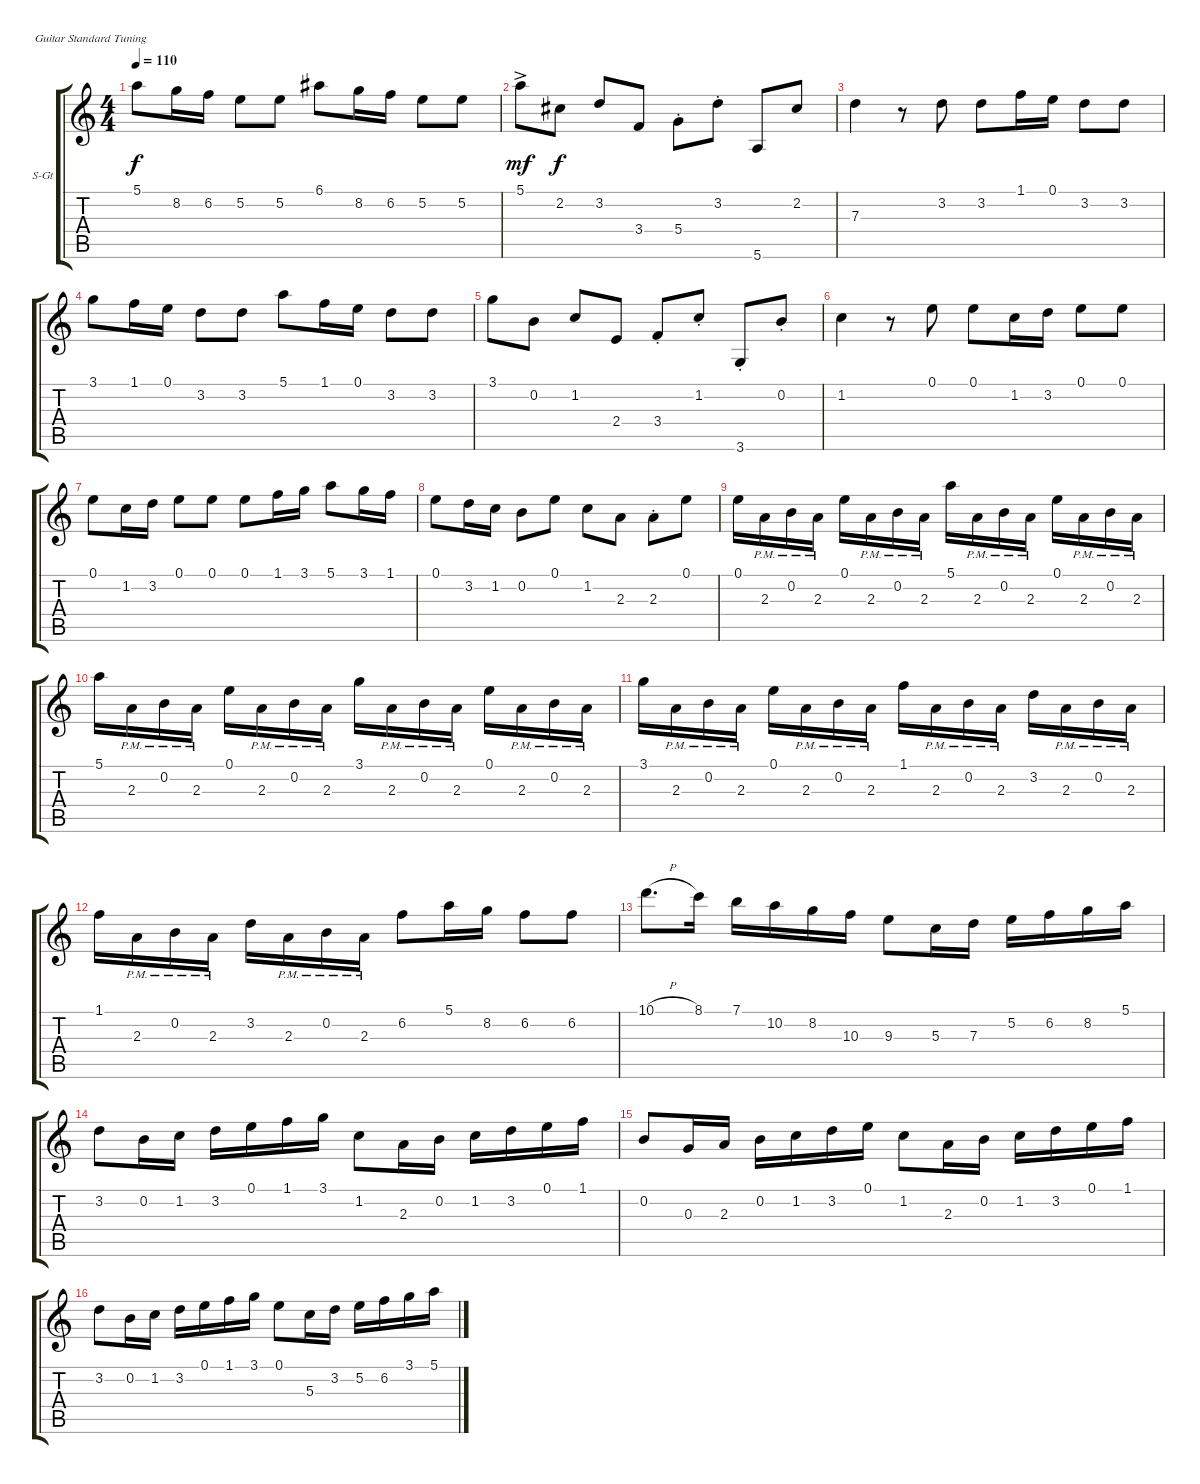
\bracketExtendMode groupsimilarinstruments
\firstSystemTrackNameOrientation horizontal
\otherSystemsTrackNameOrientation horizontal
\track ("" "S-Gt") {instrument violin}
\staff {score tabs}
\tuning (E4 B3 G3 D3 A2 E2)
\displaytranspose 12
\ts (4 4)
\tempo 110
\clef g2
\ks c
5.1.8{dy f} 8.2.16 6.2.16 5.2.8 5.2.8 6.1.8 8.2.16 6.2.16 5.2.8 5.2.8 |
5.1{ac}.8{dy mf} 2.2.8{dy f} 3.2.8 3.4.8 5.4{st}.8 3.2{st}.8 5.6.8 2.2.8 |
7.3.4 r.8 3.2.8 3.2.8 1.1.16 0.1.16 3.2.8 3.2.8 |
3.1.8 1.1.16 0.1.16 3.2.8 3.2.8 5.1.8 1.1.16 0.1.16 3.2.8 3.2.8 |
3.1.8 0.2.8 1.2.8 2.4.8 3.4{st}.8 1.2{st}.8 3.6{st}.8 0.2{st}.8 |
1.2.4 r.8 0.1.8 0.1.8 1.2.16 3.2.16 0.1.8 0.1.8 |
0.1.8 1.2.16 3.2.16 0.1.8 0.1.8 0.1.8 1.1.16 3.1.16 5.1.8 3.1.16 1.1.16 |
0.1.8 3.2.16 1.2.16 0.2.8 0.1.8 1.2.8 2.3.8 2.3{st}.8 0.1.8 |
0.1.16 2.3{pm}.16 0.2{pm}.16 2.3{pm}.16 0.1.16 2.3{pm}.16 0.2{pm}.16 2.3{pm}.16 5.1.16 2.3{pm}.16 0.2{pm}.16 2.3{pm}.16 0.1.16 2.3{pm}.16 0.2{pm}.16 2.3{pm}.16 |
5.1.16 2.3{pm}.16 0.2{pm}.16 2.3{pm}.16 0.1.16 2.3{pm}.16 0.2{pm}.16 2.3{pm}.16 3.1.16 2.3{pm}.16 0.2{pm}.16 2.3{pm}.16 0.1.16 2.3{pm}.16 0.2{pm}.16 2.3{pm}.16 |
3.1.16 2.3{pm}.16 0.2{pm}.16 2.3{pm}.16 0.1.16 2.3{pm}.16 0.2{pm}.16 2.3{pm}.16 1.1.16 2.3{pm}.16 0.2{pm}.16 2.3{pm}.16 3.2.16 2.3{pm}.16 0.2{pm}.16 2.3{pm}.16 |
1.1.16 2.3{pm}.16 0.2{pm}.16 2.3{pm}.16 3.2.16 2.3{pm}.16 0.2{pm}.16 2.3{pm}.16 6.2.8 5.1.16 8.2.16 6.2.8 6.2.8 |
10.1{h}.8{d} 8.1.16 7.1.16 10.2.16 8.2.16 10.3.16 9.3.8 5.3.16 7.3.16 5.2.16 6.2.16 8.2.16 5.1.16 |
3.2.8 0.2.16 1.2.16 3.2.16 0.1.16 1.1.16 3.1.16 1.2.8 2.3.16 0.2.16 1.2.16 3.2.16 0.1.16 1.1.16 |
0.2.8 0.3.16 2.3.16 0.2.16 1.2.16 3.2.16 0.1.16 1.2.8 2.3.16 0.2.16 1.2.16 3.2.16 0.1.16 1.1.16 |
3.2.8 0.2.16 1.2.16 3.2.16 0.1.16 1.1.16 3.1.16 0.1.8 5.3.16 3.2.16 5.2.16 6.2.16 3.1.16 5.1.16
